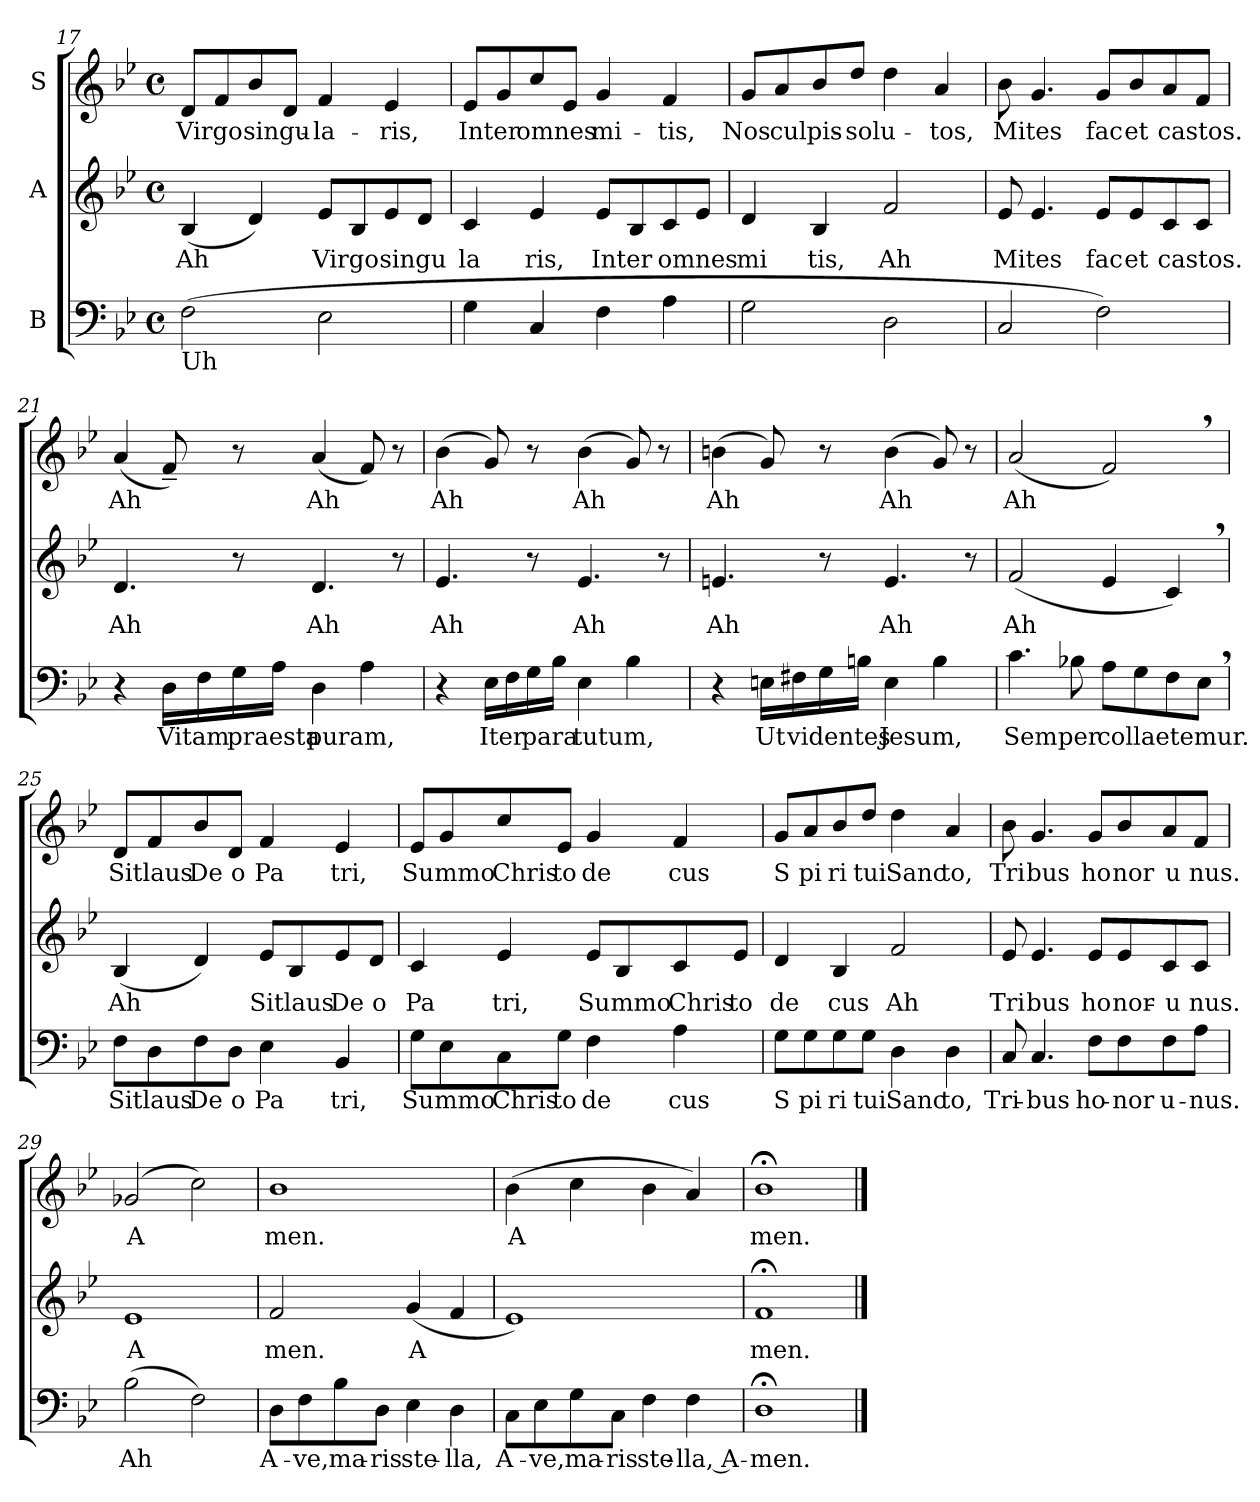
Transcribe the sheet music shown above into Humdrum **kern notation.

**kern	**text	**kern	**text	**kern	**text
*part3	*part3	*part2	*part2	*part1	*part1
*staff3	*staff3	*staff2	*staff2	*staff1	*staff1
*I"B	*	*I"A	*	*I"S	*
!!LO:LB:g=z
*clefF4	*	*clefG2	*	*clefG2	*
*k[b-e-]	*	*k[b-e-]	*	*k[b-e-]	*
*B-:	*	*B-:	*	*B-:	*
*M4/4	*	*M4/4	*	*M4/4	*
*met(c)	*	*met(c)	*	*met(c)	*
=17	=17	=17	=17	=17	=17
!LO:TX:b:t=Uh	!	!	!	!	!
!	!	!	!LO:LY:b	!	!LO:LY:b
(>2F\	.	(<4B-/	Ah	8d/L	Virgo
.	.	.	.	8f/	.
!	!	!	!	!	!LO:LY:b
.	.	4d/)	.	8b-/	singu-
.	.	.	.	8d/J	.
!	!	!	!LO:LY:b	!	!LO:LY:b
2E-\	.	8e-/L	Virgo	4f/	-la-
.	.	8B-/	.	.	.
!	!	!	!LO:LY:b	!	!LO:LY:b
.	.	8e-/	singu	4e-/	-ris,
.	.	8d/J	.	.	.
=18	=18	=18	=18	=18	=18
!	!	!	!LO:LY:b	!	!LO:LY:b
4G\	.	4c/	la	8e-/L	Inter
.	.	.	.	8g/	.
!	!	!	!LO:LY:b	!	!LO:LY:b
4C/	.	4e-/	ris,	8cc/	omnes
.	.	.	.	8e-/J	.
!	!	!	!LO:LY:b	!	!LO:LY:b
4F\	.	8e-/L	Inter	4g/	mi-
.	.	8B-/	.	.	.
!	!	!	!LO:LY:b	!	!LO:LY:b
4A\	.	8c/	omnes	4f/	-tis,
.	.	8e-/J	.	.	.
=19	=19	=19	=19	=19	=19
!	!	!	!LO:LY:b	!	!LO:LY:b
2G\	.	4d/	mi	8g/L	Nos
!	!	!	!	!	!LO:LY:b
.	.	.	.	8a/	culpis-
!	!	!	!LO:LY:b	!	!
.	.	4B-/	tis,	8b-/	.
!	!	!	!	!	!LO:LY:b
.	.	.	.	8dd/J	-solu-
!	!	!	!LO:LY:b	!	!
2D\	.	2f/	Ah	4dd\	.
!	!	!	!	!	!LO:LY:b
.	.	.	.	4a/	-tos,
=20	=20	=20	=20	=20	=20
!	!	!	!LO:LY:b	!	!LO:LY:b
2C/	.	8e-/	Mites	8b-\	Mites
.	.	4.e-/	.	4.g/	.
!	!	!	!LO:LY:b	!	!LO:LY:b
2F\)	.	8e-/L	fac	8g/L	fac
!	!	!	!LO:LY:b	!	!LO:LY:b
.	.	8e-/	et	8b-/	et
!	!	!	!LO:LY:b	!	!LO:LY:b
.	.	8c/	castos.	8a/	castos.
.	.	8c/J	.	8f/J	.
!!LO:LB:g=z
=21	=21	=21	=21	=21	=21
!	!	!	!LO:LY:b	!	!LO:LY:b
4r	.	4.d/	Ah	(<4a/	Ah
!	!LO:LY:b	!	!	!	!
16D\LL	Vitam	.	.	8f~</)	.
16F\	.	.	.	.	.
!	!LO:LY:b	!	!	!	!
16G\	praesta	8r	.	8r	.
16A\JJ	.	.	.	.	.
!	!LO:LY:b	!	!LO:LY:b	!	!LO:LY:b
4D\	puram,	4.d/	Ah	(<4a/	Ah
4A\	.	.	.	8f/)	.
.	.	8r	.	8r	.
=22	=22	=22	=22	=22	=22
!	!	!	!LO:LY:b	!	!LO:LY:b
4r	.	4.e-/	Ah	(>4b-\	Ah
!	!LO:LY:b	!	!	!	!
16E-\LL	Iter	.	.	8g/)	.
16F\	.	.	.	.	.
!	!LO:LY:b	!	!	!	!
16G\	para	8r	.	8r	.
16B-\JJ	.	.	.	.	.
!	!LO:LY:b	!	!LO:LY:b	!	!LO:LY:b
4E-\	tutum,	4.e-/	Ah	(>4b-\	Ah
4B-\	.	.	.	8g/)	.
.	.	8r	.	8r	.
=23	=23	=23	=23	=23	=23
!	!	!	!LO:LY:b	!	!LO:LY:b
4r	.	4.en/	Ah	(>4bn\	Ah
!	!LO:LY:b	!	!	!	!
16En\LL	Ut	.	.	8g/)	.
!	!LO:LY:b	!	!	!	!
16F#X\	videntes	.	.	.	.
16G\	.	8r	.	8r	.
16Bn\JJ	.	.	.	.	.
!	!LO:LY:b	!	!LO:LY:b	!	!LO:LY:b
4E\	Jesum,	4.e/	Ah	(>4b\	Ah
4B\	.	.	.	8g/)	.
.	.	8r	.	8r	.
=24	=24	=24	=24	=24	=24
!	!LO:LY:b	!	!LO:LY:b	!	!LO:LY:b
4.c\	Sem	(<2f/	Ah	(<2a/	Ah
!	!LO:LY:b	!	!	!	!
8B-X\	per	.	.	.	.
!	!LO:LY:b	!	!	!	!
8A\L	collaetemur.	4e-/	.	2f,>/)	.
8G\	.	.	.	.	.
8F\	.	4c,>/)	.	.	.
8E-,>\J	.	.	.	.	.
!!LO:LB:g=z
=25	=25	=25	=25	=25	=25
!	!LO:LY:b	!	!LO:LY:b	!	!LO:LY:b
8F\L	Sit	(<4B-/	Ah	8d/L	Sit
!	!LO:LY:b	!	!	!	!LO:LY:b
8D\	laus	.	.	8f/	laus
!	!LO:LY:b	!	!	!	!LO:LY:b
8F\	De	4d/)	.	8b-/	De
!	!LO:LY:b	!	!	!	!LO:LY:b
8D\J	o	.	.	8d/J	o
!	!LO:LY:b	!	!LO:LY:b	!	!LO:LY:b
4E-\	Pa	8e-/L	Sit	4f/	Pa
!	!	!	!LO:LY:b	!	!
.	.	8B-/	laus	.	.
!	!LO:LY:b	!	!LO:LY:b	!	!LO:LY:b
4BB-/	tri,	8e-/	De	4e-/	tri,
!	!	!	!LO:LY:b	!	!
.	.	8d/J	o	.	.
=26	=26	=26	=26	=26	=26
!	!LO:LY:b	!	!LO:LY:b	!	!LO:LY:b
8G\L	Su	4c/	Pa	8e-/L	Su
!	!LO:LY:b	!	!	!	!LO:LY:b
8E-\	mmo	.	.	8g/	mmo
!	!LO:LY:b	!	!LO:LY:b	!	!LO:LY:b
8C\	Chris	4e-/	tri,	8cc/	Chris
!	!LO:LY:b	!	!	!	!LO:LY:b
8G\J	to	.	.	8e-/J	to
!	!LO:LY:b	!	!LO:LY:b	!	!LO:LY:b
4F\	de	8e-/L	Su	4g/	de
!	!	!	!LO:LY:b	!	!
.	.	8B-/	mmo	.	.
!	!LO:LY:b	!	!LO:LY:b	!	!LO:LY:b
4A\	cus	8c/	Chris	4f/	cus
!	!	!	!LO:LY:b	!	!
.	.	8e-/J	to	.	.
=27	=27	=27	=27	=27	=27
!	!LO:LY:b	!	!LO:LY:b	!	!LO:LY:b
8G\L	S	4d/	de	8g/L	S
!	!LO:LY:b	!	!	!	!LO:LY:b
8G\	pi	.	.	8a/	pi
!	!LO:LY:b	!	!LO:LY:b	!	!LO:LY:b
8G\	ri	4B-/	cus	8b-/	ri
!	!LO:LY:b	!	!	!	!LO:LY:b
8G\J	tui	.	.	8dd/J	tui
!	!LO:LY:b	!	!LO:LY:b	!	!LO:LY:b
4D\	Sanc	2f/	Ah	4dd\	Sanc
!	!LO:LY:b	!	!	!	!LO:LY:b
4D\	to,	.	.	4a/	to,
!!LO:PB:g=z
=28	=28	=28	=28	=28	=28
!	!LO:LY:b	!	!LO:LY:b	!	!LO:LY:b
8C/	Tri-	8e-/	Tri	8b-\	Tri
!	!LO:LY:b	!	!LO:LY:b	!	!LO:LY:b
4.C/	-bus	4.e-/	bus	4.g/	bus
!	!LO:LY:b	!	!LO:LY:b	!	!LO:LY:b
8F\L	ho-	8e-/L	ho	8g/L	ho
!	!LO:LY:b	!	!LO:LY:b	!	!LO:LY:b
8F\	-nor	8e-/	nor-	8b-/	nor
!	!LO:LY:b	!	!LO:LY:b	!	!LO:LY:b
8F\	u-	8c/	-u	8a/	u
!	!LO:LY:b	!	!LO:LY:b	!	!LO:LY:b
8A\J	-nus.	8c/J	nus.	8f/J	nus.
=29	=29	=29	=29	=29	=29
!	!LO:LY:b	!	!LO:LY:b	!	!LO:LY:b
(>2B-\	Ah	1e-	A	(2g-X/	A
2F\)	.	.	.	2cc\)	.
=30	=30	=30	=30	=30	=30
!	!LO:LY:b	!	!LO:LY:b	!	!LO:LY:b
8D\L	A-	2f/	men.	1b-	men.
!	!LO:LY:b	!	!	!	!
8F\	-ve,	.	.	.	.
!	!LO:LY:b	!	!	!	!
8B-\	ma-	.	.	.	.
!	!LO:LY:b	!	!	!	!
8D\J	-ris	.	.	.	.
!	!LO:LY:b	!	!LO:LY:b	!	!
4E-\	ste-	(<4g/	A	.	.
!	!LO:LY:b	!	!	!	!
4D\	-lla,	4f/	.	.	.
=31	=31	=31	=31	=31	=31
!	!LO:LY:b	!	!	!	!LO:LY:b
8C\L	A-	1e-)	.	(>4b-\	A
!	!LO:LY:b	!	!	!	!
8E-\	-ve,	.	.	.	.
!	!LO:LY:b	!	!	!	!
8G\	ma-	.	.	4cc\	.
!	!LO:LY:b	!	!	!	!
8C\J	-ris	.	.	.	.
!	!LO:LY:b	!	!	!	!
4F\	ste-	.	.	4b-\	.
!	!LO:LY:b:rj	!	!	!	!
4F\	-lla, A-	.	.	4a/)	.
=32	=32	=32	=32	=32	=32
!	!LO:LY:b	!	!LO:LY:b	!	!LO:LY:b
1D;<	-men.	1f;	men.	1b-;<	men.
==	==	==	==	==	==
*-	*-	*-	*-	*-	*-
